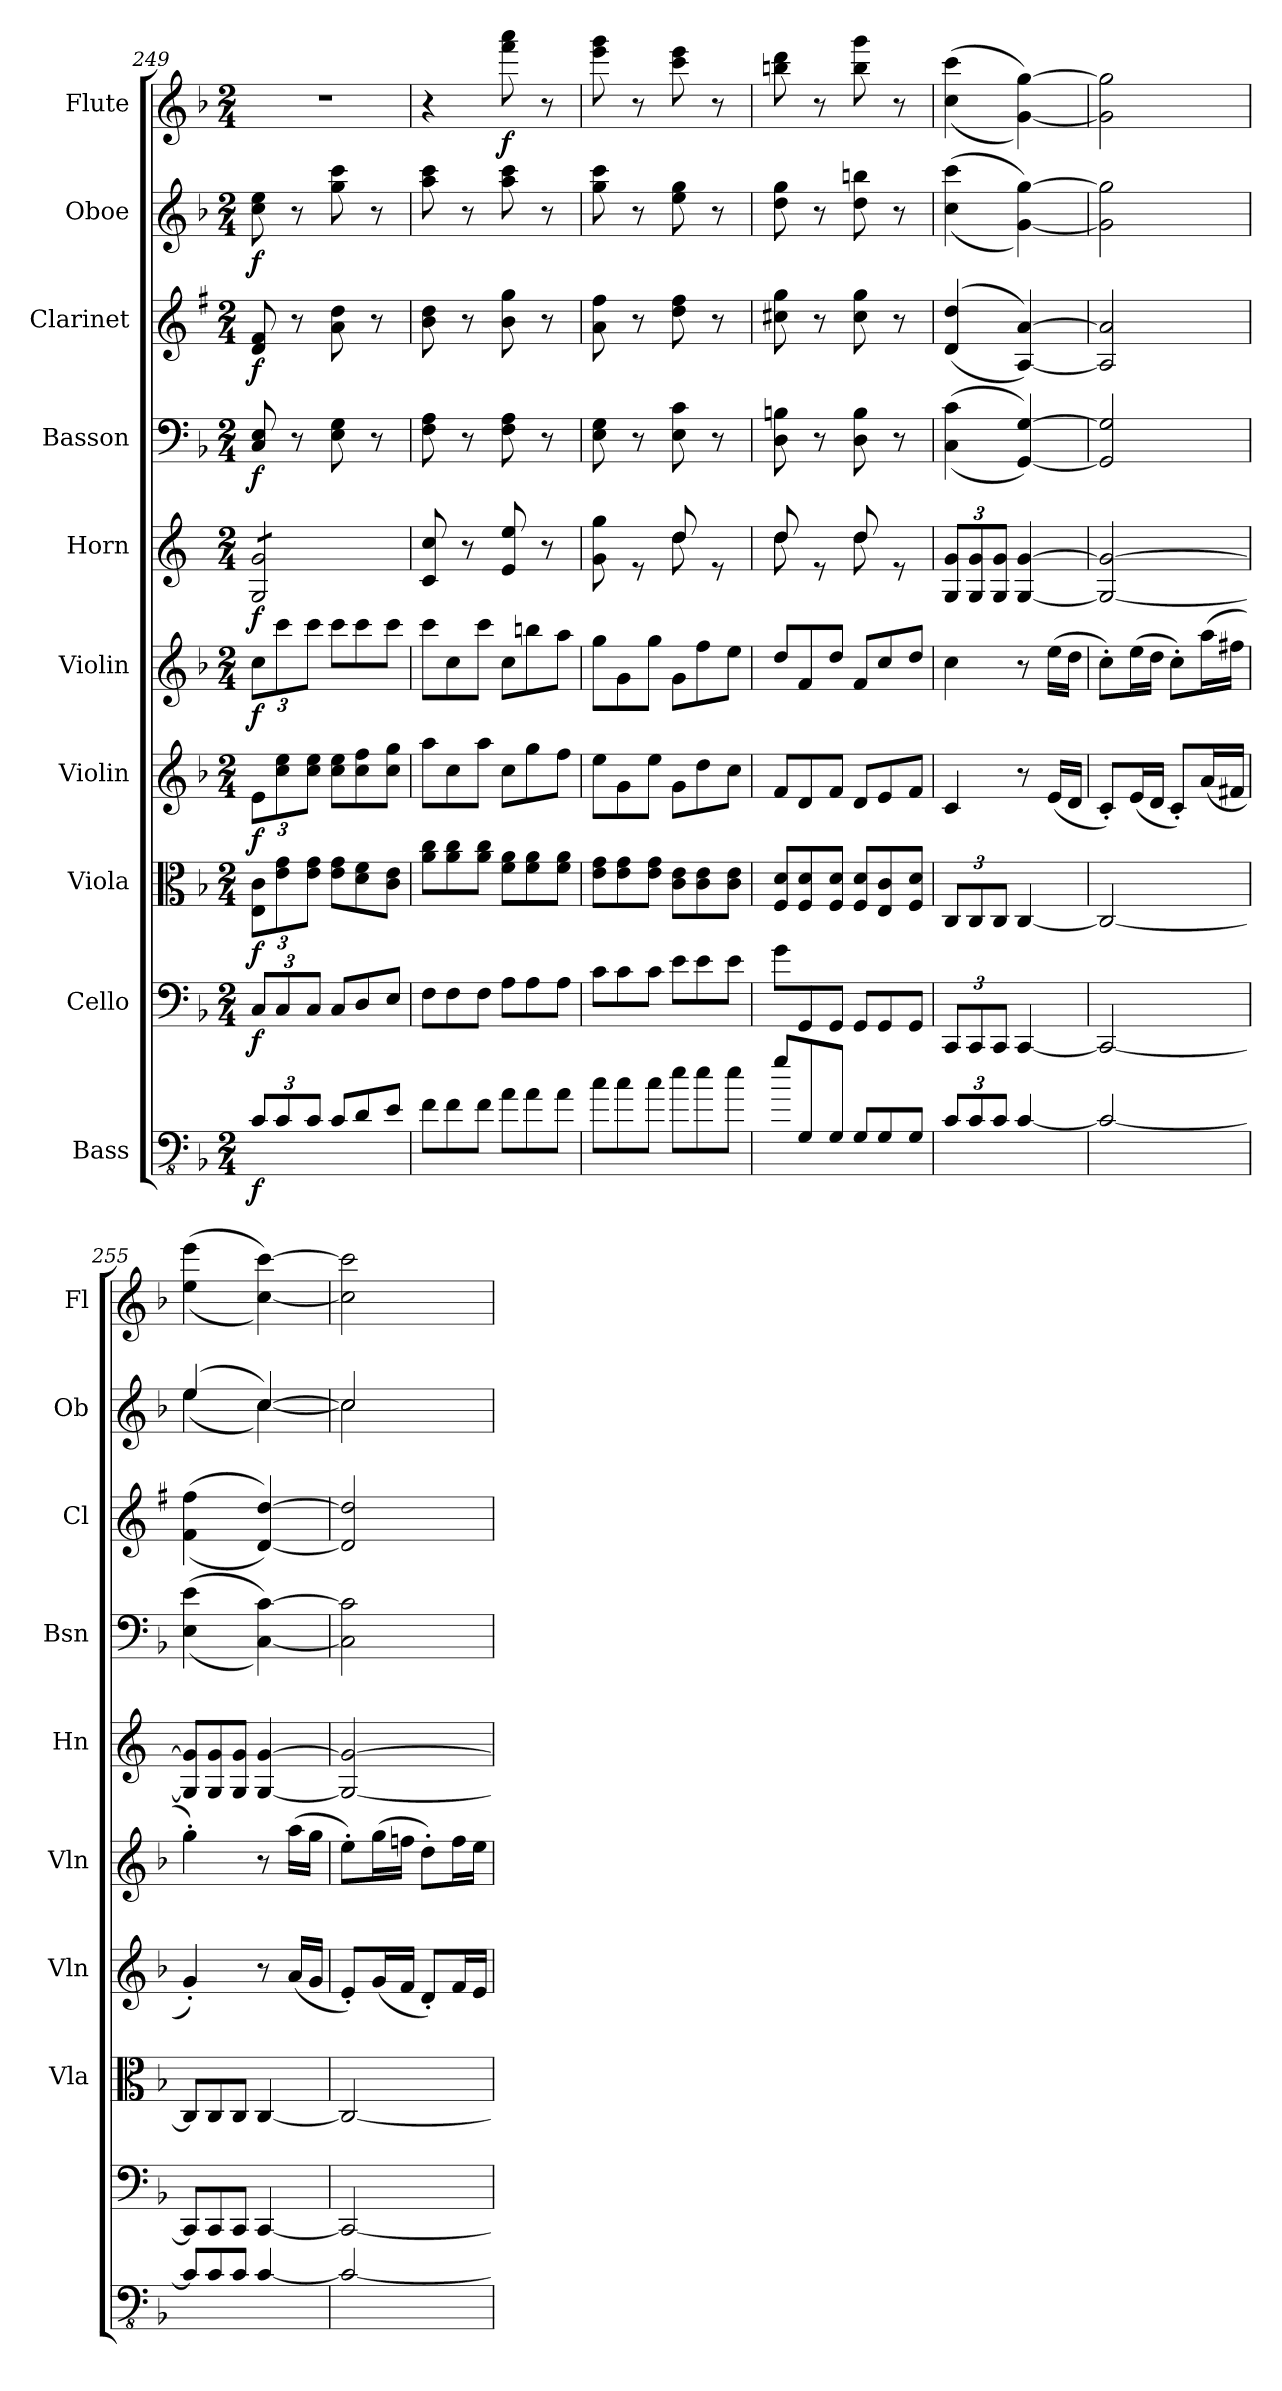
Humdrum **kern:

**kern	**dynam	**kern	**dynam	**kern	**dynam	**kern	**dynam	**kern	**dynam	**kern	**dynam	**kern	**dynam	**kern	**dynam	**kern	**dynam	**kern	**dynam
*part10	*part10	*part9	*part9	*part8	*part8	*part7	*part7	*part6	*part6	*part5	*part5	*part4	*part4	*part3	*part3	*part2	*part2	*part1	*part1
*staff10	*staff10	*staff9	*staff9	*staff8	*staff8	*staff7	*staff7	*staff6	*staff6	*staff5	*staff5	*staff4	*staff4	*staff3	*staff3	*staff2	*staff2	*staff1	*staff1
*I"Bass	*	*I"Cello	*	*I"Viola	*	*I"Violin	*	*I"Violin	*	*I"Horn	*	*I"Basson	*	*I"Clarinet	*	*I"Oboe	*	*I"Flute	*
*	*	*	*	*I'Vla	*	*I'Vln	*	*I'Vln	*	*I'Hn	*	*I'Bsn	*	*I'Cl	*	*I'Ob	*	*I'Fl	*
*clefFv4	*	*clefF4	*	*clefC3	*	*clefG2	*	*clefG2	*	*clefG2	*	*clefF4	*	*clefG2	*	*clefG2	*	*clefG2	*
*ITrd7c12	*	*	*	*	*	*	*	*	*	*ITrd4c7	*	*	*	*ITrd1c2	*	*	*	*	*
*k[b-]	*	*k[b-]	*	*k[b-]	*	*k[b-]	*	*k[b-]	*	*k[b-]	*	*k[b-]	*	*k[b-]	*	*k[b-]	*	*k[b-]	*
*M2/4	*	*M2/4	*	*M2/4	*	*M2/4	*	*M2/4	*	*M2/4	*	*M2/4	*	*M2/4	*	*M2/4	*	*M2/4	*
*Xbrackettup	*	*Xbrackettup	*	*Xbrackettup	*	*Xbrackettup	*	*Xbrackettup	*	*	*	*	*	*	*	*	*	*	*
=249	=249	=249	=249	=249	=249	=249	=249	=249	=249	=249	=249	=249	=249	=249	=249	=249	=249	=249	=249
!	!LO:DY:b	!	!LO:DY:b	!	!LO:DY:b	!	!LO:DY:b	!	!LO:DY:b	!	!LO:DY:b	!	!LO:DY:b	!	!LO:DY:b	!	!LO:DY:b	!	!
*	*	*	*	*	*	*	*	*	*	*tremolo	*	*	*	*	*	*	*	*	*
12CC/L	f	12C/L	f	12E\ 12c\L	f	12e\L	f	12cc\L	f	12C/ 12c/L	f	8C/ 8E/	f	8c/ 8e/	f	8cc\ 8ee\	f	2r	.
12CC/	.	12C/	.	12e\ 12g\	.	12cc\ 12ee\	.	12ccc\	.	12C/ 12c/	.	.	.	.	.	.	.	.	.
.	.	.	.	.	.	.	.	.	.	.	.	8r	.	8r	.	8r	.	.	.
12CC/J	.	12C/J	.	12e\ 12g\J	.	12cc\ 12ee\J	.	12ccc\J	.	12C/ 12c/	.	.	.	.	.	.	.	.	.
*Xtuplet	*	*Xtuplet	*	*Xtuplet	*	*Xtuplet	*	*Xtuplet	*	*	*	*	*	*	*	*	*	*	*
12CC/L	.	12C/L	.	12e\ 12g\L	.	12cc\ 12ee\L	.	12ccc\L	.	12C/ 12c/	.	8E\ 8G\	.	8g\ 8cc\	.	8gg\ 8ccc\	.	.	.
12DD/	.	12D/	.	12d\ 12f\	.	12cc\ 12ff\	.	12ccc\	.	12C/ 12c/	.	.	.	.	.	.	.	.	.
.	.	.	.	.	.	.	.	.	.	.	.	8r	.	8r	.	8r	.	.	.
12EE/J	.	12E/J	.	12c\ 12e\J	.	12cc\ 12gg\J	.	12ccc\J	.	12C/ 12c/J	.	.	.	.	.	.	.	.	.
*	*	*	*	*	*	*	*	*	*	*Xtremolo	*	*	*	*	*	*	*	*	*
=250	=250	=250	=250	=250	=250	=250	=250	=250	=250	=250	=250	=250	=250	=250	=250	=250	=250	=250	=250
12FF\L	.	12F\L	.	12a\ 12cc\L	.	12aa\L	.	12ccc\L	.	8F/ 8f/	.	8F\ 8A\	.	8a\ 8cc\	.	8aa\ 8ccc\	.	4r	.
12FF\	.	12F\	.	12a\ 12cc\	.	12cc\	.	12cc\	.	.	.	.	.	.	.	.	.	.	.
.	.	.	.	.	.	.	.	.	.	8r	.	8r	.	8r	.	8r	.	.	.
12FF\J	.	12F\J	.	12a\ 12cc\J	.	12aa\J	.	12ccc\J	.	.	.	.	.	.	.	.	.	.	.
!	!	!	!	!	!	!	!	!	!	!	!	!	!	!	!	!	!	!	!LO:DY:b
12AA\L	.	12A\L	.	12f\ 12a\L	.	12cc\L	.	12cc\L	.	8A/ 8a/	.	8F\ 8A\	.	8a\ 8ff\	.	8aa\ 8ccc\	.	8fff\ 8aaa\	f
12AA\	.	12A\	.	12f\ 12a\	.	12gg\	.	12bbn\	.	.	.	.	.	.	.	.	.	.	.
.	.	.	.	.	.	.	.	.	.	8r	.	8r	.	8r	.	8r	.	8r	.
12AA\J	.	12A\J	.	12f\ 12a\J	.	12ff\J	.	12aa\J	.	.	.	.	.	.	.	.	.	.	.
=251	=251	=251	=251	=251	=251	=251	=251	=251	=251	=251	=251	=251	=251	=251	=251	=251	=251	=251	=251
*	*	*	*	*	*	*	*	*	*	*^	*	*	*	*	*	*	*	*	*
12C\L	.	12c\L	.	12e\ 12g\L	.	12ee\L	.	12gg\L	.	8c\ 8cc\	4ryy	.	8E\ 8G\	.	8g\ 8ee\	.	8gg\ 8ccc\	.	8eee\ 8ggg\	.
12C\	.	12c\	.	12e\ 12g\	.	12g\	.	12g\	.	.	.	.	.	.	.	.	.	.	.	.
.	.	.	.	.	.	.	.	.	.	8re	.	.	8r	.	8r	.	8r	.	8r	.
12C\J	.	12c\J	.	12e\ 12g\J	.	12ee\J	.	12gg\J	.	.	.	.	.	.	.	.	.	.	.	.
12E\L	.	12e\L	.	12c\ 12e\L	.	12g\L	.	12g\L	.	8g/	8g\	.	8E\ 8c\	.	8cc\ 8ee\	.	8ee\ 8gg\	.	8ccc\ 8eee\	.
12E\	.	12e\	.	12c\ 12e\	.	12dd\	.	12ff\	.	.	.	.	.	.	.	.	.	.	.	.
.	.	.	.	.	.	.	.	.	.	8re	8ryy	.	8r	.	8r	.	8r	.	8r	.
12E\J	.	12e\J	.	12c\ 12e\J	.	12cc\J	.	12ee\J	.	.	.	.	.	.	.	.	.	.	.	.
=252	=252	=252	=252	=252	=252	=252	=252	=252	=252	=252	=252	=252	=252	=252	=252	=252	=252	=252	=252	=252
12G\L	.	12g\L	.	12F/ 12d/L	.	12f/L	.	12dd/L	.	8g/	8g\	.	8D\ 8Bn\	.	8bn\ 8ff\	.	8dd\ 8gg\	.	8bbn\ 8ddd\	.
12GGG/	.	12GG/	.	12F/ 12d/	.	12d/	.	12f/	.	.	.	.	.	.	.	.	.	.	.	.
.	.	.	.	.	.	.	.	.	.	8re	8ryy	.	8r	.	8r	.	8r	.	8r	.
12GGG/J	.	12GG/J	.	12F/ 12d/J	.	12f/J	.	12dd/J	.	.	.	.	.	.	.	.	.	.	.	.
12GGG/L	.	12GG/L	.	12F/ 12d/L	.	12d/L	.	12f/L	.	8g/	8g\	.	8D\ 8B\	.	8b\ 8ff\	.	8dd\ 8bbn\	.	8bb\ 8ggg\	.
12GGG/	.	12GG/	.	12E/ 12c/	.	12e/	.	12cc/	.	.	.	.	.	.	.	.	.	.	.	.
.	.	.	.	.	.	.	.	.	.	8re	8ryy	.	8r	.	8r	.	8r	.	8r	.
12GGG/J	.	12GG/J	.	12F/ 12d/J	.	12f/J	.	12dd/J	.	.	.	.	.	.	.	.	.	.	.	.
*	*	*	*	*	*	*	*	*	*	*v	*v	*	*	*	*	*	*	*	*	*
!!LO:PB:g=z
=253	=253	=253	=253	=253	=253	=253	=253	=253	=253	=253	=253	=253	=253	=253	=253	=253	=253	=253	=253
*tuplet	*	*tuplet	*	*tuplet	*	*	*	*	*	*Xbrackettup	*	*	*	*	*	*	*	*	*
12CC/L	.	12CC/L	.	12C/L	.	4c/	.	4cc\	.	12C/ 12c/L	.	(<(>4C\ 4c\	.	(>(<4c/ 4cc/	.	(<(>4cc\ 4ccc\	.	(<(>4cc\ 4ccc\	.
12CC/	.	12CC/	.	12C/	.	.	.	.	.	12C/ 12c/	.	.	.	.	.	.	.	.	.
12CC/J	.	12CC/J	.	12C/J	.	.	.	.	.	12C/ 12c/J	.	.	.	.	.	.	.	.	.
[4CC/	.	[4CC/	.	[4C/	.	8r	.	8r	.	[4C/ [4c/	.	[4GG/ [4G/))	.	[4G/ [4g/))	.	[4g\ [4gg\))	.	[4g\ [4gg\))	.
.	.	.	.	.	.	(<16e/LL	.	(>16ee\LL	.	.	.	.	.	.	.	.	.	.	.
.	.	.	.	.	.	16d/JJ	.	16dd\JJ	.	.	.	.	.	.	.	.	.	.	.
=254	=254	=254	=254	=254	=254	=254	=254	=254	=254	=254	=254	=254	=254	=254	=254	=254	=254	=254	=254
2CC/_	.	2CC/_	.	2C/_	.	8c'/L)	.	8cc'\L)	.	2C/_ 2c/_	.	2GG/] 2G/]	.	2G/] 2g/]	.	2g\] 2gg\]	.	2g\] 2gg\]	.
.	.	.	.	.	.	(<16e/L	.	(>16ee\L	.	.	.	.	.	.	.	.	.	.	.
.	.	.	.	.	.	16d/JJ	.	16dd\JJ	.	.	.	.	.	.	.	.	.	.	.
.	.	.	.	.	.	8c'/L)	.	8cc'\L)	.	.	.	.	.	.	.	.	.	.	.
.	.	.	.	.	.	(<16a/L	.	(>16aa\L	.	.	.	.	.	.	.	.	.	.	.
.	.	.	.	.	.	16f#X/JJ	.	16ff#X\JJ	.	.	.	.	.	.	.	.	.	.	.
=255	=255	=255	=255	=255	=255	=255	=255	=255	=255	=255	=255	=255	=255	=255	=255	=255	=255	=255	=255
*Xtuplet	*	*Xtuplet	*	*Xtuplet	*	*	*	*	*	*Xtuplet	*	*	*	*	*	*	*	*	*
*	*	*	*	*	*	*	*	*	*	*	*	*	*	*	*	*^	*	*	*
12CC/L]	.	12CC/L]	.	12C/L]	.	4g'/)	.	4gg'\)	.	12C/] 12c/]L	.	(<(>4E\ 4e\	.	(<(>4e\ 4ee\	.	(>4ee/	(<4ee\	.	(>(<4ee\ 4eee\	.
12CC/	.	12CC/	.	12C/	.	.	.	.	.	12C/ 12c/	.	.	.	.	.	.	.	.	.	.
12CC/J	.	12CC/J	.	12C/J	.	.	.	.	.	12C/ 12c/J	.	.	.	.	.	.	.	.	.	.
[4CC/	.	[4CC/	.	[4C/	.	8r	.	8r	.	[4C/ [4c/	.	[4C\ [4c\))	.	[4c/ [4cc/))	.	[4cc/)	[4cc\)	.	[4cc\ [4ccc\))	.
.	.	.	.	.	.	(<16a/LL	.	(>16aa\LL	.	.	.	.	.	.	.	.	.	.	.	.
.	.	.	.	.	.	16g/JJ	.	16gg\JJ	.	.	.	.	.	.	.	.	.	.	.	.
=256	=256	=256	=256	=256	=256	=256	=256	=256	=256	=256	=256	=256	=256	=256	=256	=256	=256	=256	=256	=256
2CC/_	.	2CC/_	.	2C/_	.	8e'/L)	.	8ee'\L)	.	2C/_ 2c/_	.	2C\] 2c\]	.	2c/] 2cc/]	.	2cc/]	2cc\]	.	2cc\] 2ccc\]	.
.	.	.	.	.	.	(<16g/L	.	(>16gg\L	.	.	.	.	.	.	.	.	.	.	.	.
.	.	.	.	.	.	16f/JJ	.	16ffn\JJ	.	.	.	.	.	.	.	.	.	.	.	.
.	.	.	.	.	.	8d'/L)	.	8dd'\L)	.	.	.	.	.	.	.	.	.	.	.	.
.	.	.	.	.	.	16f/L	.	16ff\L	.	.	.	.	.	.	.	.	.	.	.	.
.	.	.	.	.	.	16e/JJ	.	16ee\JJ	.	.	.	.	.	.	.	.	.	.	.	.
*	*	*	*	*	*	*	*	*	*	*	*	*	*	*	*	*v	*v	*	*	*
=	=	=	=	=	=	=	=	=	=	=	=	=	=	=	=	=	=	=	=
*-	*-	*-	*-	*-	*-	*-	*-	*-	*-	*-	*-	*-	*-	*-	*-	*-	*-	*-	*-
